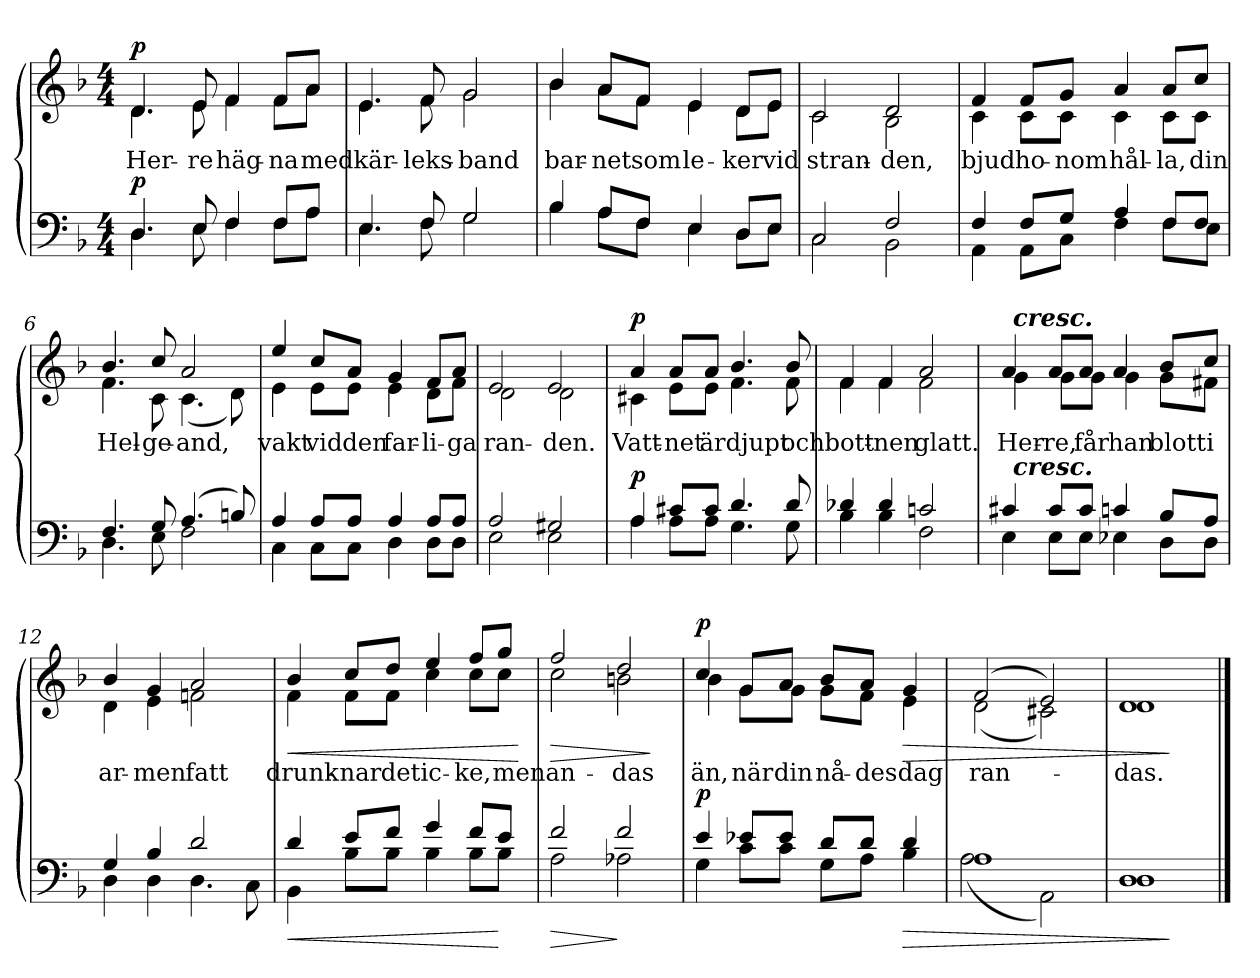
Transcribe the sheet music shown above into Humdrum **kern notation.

**kern	**dynam	**kern	**text	**dynam
*part2	*part2	*part1	*part1	*part1
*staff2	*staff2	*staff1	*staff1	*staff1
*clefF4	*	*clefG2	*	*
*k[b-]	*	*k[b-]	*	*
*d:	*	*d:	*	*
*M4/4	*	*M4/4	*	*
=1	=1	=1	=1	=1
*^	*	*	*	*
!	!	!	!LO:TX:a:B:t=Lugnt, innerligt	!	!
!	!	!LO:DY:a	!	!LO:LY:b	!LO:DY:a
*	*	*	*^	*	*
4.D/	4.D\	p	4.d/	4.d\	Her-	p
!	!	!	!	!	!LO:LY:b	!
8E/	8E\	.	8e/	8e\	-re	.
!	!	!	!	!	!LO:LY:b	!
4F/	4F\	.	4f/	4f\	häg-	.
!	!	!	!	!	!LO:LY:b	!
8F/L	8F\L	.	8f/L	8f\L	-na	.
!	!	!	!	!	!LO:LY:b	!
8A/J	8A\J	.	8a/J	8a\J	med	.
=2	=2	=2	=2	=2	=2	=2
!	!	!	!	!	!LO:LY:b	!
4.E/	4.E\	.	4.e/	4.e\	kär-	.
!	!	!	!	!	!LO:LY:b	!
8F/	8F\	.	8f/	8f\	-leks-	.
!	!	!	!	!	!LO:LY:b	!
2G/	2G\	.	2g/	2g\	-band	.
=3	=3	=3	=3	=3	=3	=3
!	!	!	!	!	!LO:LY:b	!
4B-/	4B-\	.	4b-/	4b-\	bar-	.
!	!	!	!	!	!LO:LY:b	!
8A/L	8A\L	.	8a/L	8a\L	-net	.
!	!	!	!	!	!LO:LY:b	!
8F/J	8F\J	.	8f/J	8f\J	som	.
!	!	!	!	!	!LO:LY:b	!
4E/	4E\	.	4e/	4e\	le-	.
!	!	!	!	!	!LO:LY:b	!
8D/L	8D\L	.	8d/L	8d\L	-ker	.
!	!	!	!	!	!LO:LY:b	!
8E/J	8E\J	.	8e/J	8e\J	vid	.
=4	=4	=4	=4	=4	=4	=4
!	!	!	!	!	!LO:LY:b	!
2C/	2C\	.	2c/	2c\	stran-	.
!	!	!	!	!	!LO:LY:b	!
2F/	2BB-\	.	2d/	2B-\	-den,	.
!!LO:LB:g=z	!!
=5	=5	=5	=5	=5	=5	=5
!	!	!	!	!	!LO:LY:b	!
4F/	4AA\	.	4f/	4c\	bjud	.
!	!	!	!	!	!LO:LY:b	!
8F/L	8AA\L	.	8f/L	8c\L	ho-	.
!	!	!	!	!	!LO:LY:b	!
8G/J	8C\J	.	8g/J	8c\J	-nom	.
!	!	!	!	!	!LO:LY:b	!
4A/	4F\	.	4a/	4c\	hål-	.
!	!	!	!	!	!LO:LY:b	!
8F/L	8F\L	.	8a/L	8c\L	-la,	.
!	!	!	!	!	!LO:LY:b	!
8F/J	8E\J	.	8cc/J	8c\J	din	.
=6	=6	=6	=6	=6	=6	=6
!	!	!	!	!	!LO:LY:b	!
4.F/	4.D\	.	4.b-/	4.f\	Hel-	.
!	!	!	!	!	!LO:LY:b	!
8G/	8E\	.	8cc/	8c\	-ge-	.
!	!	!	!	!	!LO:LY:b	!
(>4.A/	2F\	.	2a/	(<4.c\	-and,	.
8Bn/)	.	.	.	8d\)	.	.
=7	=7	=7	=7	=7	=7	=7
!	!	!	!	!	!LO:LY:b	!
4A/	4C\	.	4ee/	4e\	vakt	.
!	!	!	!	!	!LO:LY:b	!
8A/L	8C\L	.	8cc/L	8e\L	vid	.
!	!	!	!	!	!LO:LY:b	!
8A/J	8C\J	.	8a/J	8e\J	den	.
!	!	!	!	!	!LO:LY:b	!
4A/	4D\	.	4g/	4e\	far-	.
!	!	!	!	!	!LO:LY:b	!
8A/L	8D\L	.	8f/L	8d\L	-li-	.
!	!	!	!	!	!LO:LY:b	!
8A/J	8D\J	.	8a/J	8f\J	-ga	.
=8	=8	=8	=8	=8	=8	=8
!	!	!	!	!	!LO:LY:b	!
2A/	2E\	.	2e/	2d\	ran-	.
!	!	!	!	!	!LO:LY:b	!
2G#X/	2E\	.	2e/	2d\	-den.	.
!!LO:LB:g=z	!!
=9	=9	=9	=9	=9	=9	=9
!	!	!LO:DY:a	!	!	!LO:LY:b	!LO:DY:a
4A/	4A\	p	4a/	4c#X\	Vatt-	p
!	!	!	!	!	!LO:LY:b	!
8c#X/L	8A\L	.	8a/L	8e\L	-net	.
!	!	!	!	!	!LO:LY:b	!
8c#/J	8A\J	.	8a/J	8e\J	är	.
!	!	!	!	!	!LO:LY:b	!
4.d/	4.G\	.	4.b-/	4.f\	djupt	.
!	!	!	!	!	!LO:LY:b	!
8d/	8G\	.	8b-/	8f\	och	.
=10	=10	=10	=10	=10	=10	=10
!	!	!	!	!	!LO:LY:b	!
4d-X/	4B-\	.	4f/	4f\	bott-	.
!	!	!	!	!	!LO:LY:b	!
4d-/	4B-\	.	4f/	4f\	-nen	.
!	!	!	!	!	!LO:LY:b	!
2cni/	2F\	.	2a/	2f\	glatt.	.
=11	=11	=11	=11	=11	=11	=11
!	!	!	!	!	!LO:LY:b	!
*	*^	*	*	*^	*	*
4c#X/	4E\	32ryy	.	4a/	4g\	32ryy	Her-	.
!	!	!	!	!	!	!LO:TX:a:Bi:t=cresc.	!	!
!	!	!LO:TX:a:Bi:t=cresc.	!	!	!	!	!	!
.	.	2ryy	.	.	.	2ryy	.	.
!	!	!	!	!	!	!	!LO:LY:b	!
8c#/L	8E\L	.	.	8a/L	8g\L	.	-re,	.
!	!	!	!	!	!	!	!LO:LY:b	!
8c#/J	8E\J	.	.	8a/J	8g\J	.	får	.
!	!	!	!	!	!	!	!LO:LY:b	!
4cn/	4E-X\	.	.	4a/	4g\	.	han	.
.	.	4...ryy	.	.	.	4...ryy	.	.
!	!	!	!	!	!	!	!LO:LY:b	!
8B-/L	8D\L	.	.	8b-/L	8g\L	.	blott	.
!	!	!	!	!	!	!	!LO:LY:b	!
8A/J	8D\J	.	.	8cc/J	8f#X\J	.	i	.
=12	=12	=12	=12	=12	=12	=12	=12	=12
!	!	!	!	!	!	!	!LO:LY:b	!
*	*v	*v	*	*	*	*	*	*
*	*	*	*	*v	*v	*	*
4G/	4D\	.	4b-/	4d\	ar-	.
!	!	!	!	!	!LO:LY:b	!
4B-/	4D\	.	4g/	4e\	-men	.
!	!	!	!	!	!LO:LY:b	!
2d/	4.D\	.	2a/	2fni\	fatt	.
.	8C\	.	.	.	.	.
!!LO:LB:g=z	!!
=13	=13	=13	=13	=13	=13	=13
!	!	!LO:HP:b	!	!	!LO:LY:b	!LO:HP:b
4d/	4BB-\	<	4b-/	4f\	drunk-	<
!	!	!	!	!	!LO:LY:b	!
8e/L	8B-\L	.	8cc/L	8f\L	-nar	.
!	!	!	!	!	!LO:LY:b	!
8f/J	8B-\J	.	8dd/J	8f\J	det	.
!	!	!	!	!	!LO:LY:b	!
4g/	4B-\	.	4ee/	4cc\	ic-	.
!	!	!	!	!	!LO:LY:b	!
8f/L	8B-\L	.	8ff/L	8cc\L	-ke,	.
!	!	!	!	!	!LO:LY:b	!
8e/J	8B-\J	[	8gg/J	8cc\J	men	.
*v	*v	*	*	*	*	*
*	*	*v	*v	*	*
.	.	.	.	[
=14	=14	=14	=14	=14
!	!LO:HP:b	!	!LO:LY:b	!LO:HP:b
*^	*	*^	*	*
2f/	2A\	>	2ff/	2cc\	an-	>
!	!	!	!	!	!LO:LY:b	!
2f/	2A-X\	]	2dd/	2bn\	-das	.
*v	*v	*	*	*	*	*
*	*	*v	*v	*	*
.	.	.	.	]
=15	=15	=15	=15	=15
*^	*	*	*	*
!	!	!LO:DY:a	!	!LO:LY:b	!LO:DY:a
*	*	*	*^	*	*
4e/	4G\	p	4cc/	4b-i\	än,	p
!	!	!	!	!	!LO:LY:b	!
8e-X/L	8c\L	.	8g/L	8g\L	när	.
!	!	!	!	!	!LO:LY:b	!
8e-/J	8c\J	.	8a/J	8g\J	din	.
!	!	!	!	!	!LO:LY:b	!
8d/L	8G\L	.	8b-/L	8g\L	nå-	.
!	!	!	!	!	!LO:LY:b	!
8d/J	8A\J	.	8a/J	8f\J	-des	.
!	!	!LO:HP:b	!	!	!LO:LY:b	!LO:HP:b
4d/	4B-\	>	4g/	4e\	dag	>
=16	=16	=16	=16	=16	=16	=16
!	!	!	!	!	!LO:LY:b	!
1A	(<2A\	.	(>2f/	(<2d\	ran-	.
.	2AA\)	.	2e/)	2c#X\)	.	.
=17	=17	=17	=17	=17	=17	=17
!	!	!	!	!	!LO:LY:b	!
1D	1D	.	1d	1d	-das.	.
*v	*v	*	*	*	*	*
*	*	*v	*v	*	*
.	]	.	.	]
==	==	==	==	==
*-	*-	*-	*-	*-
